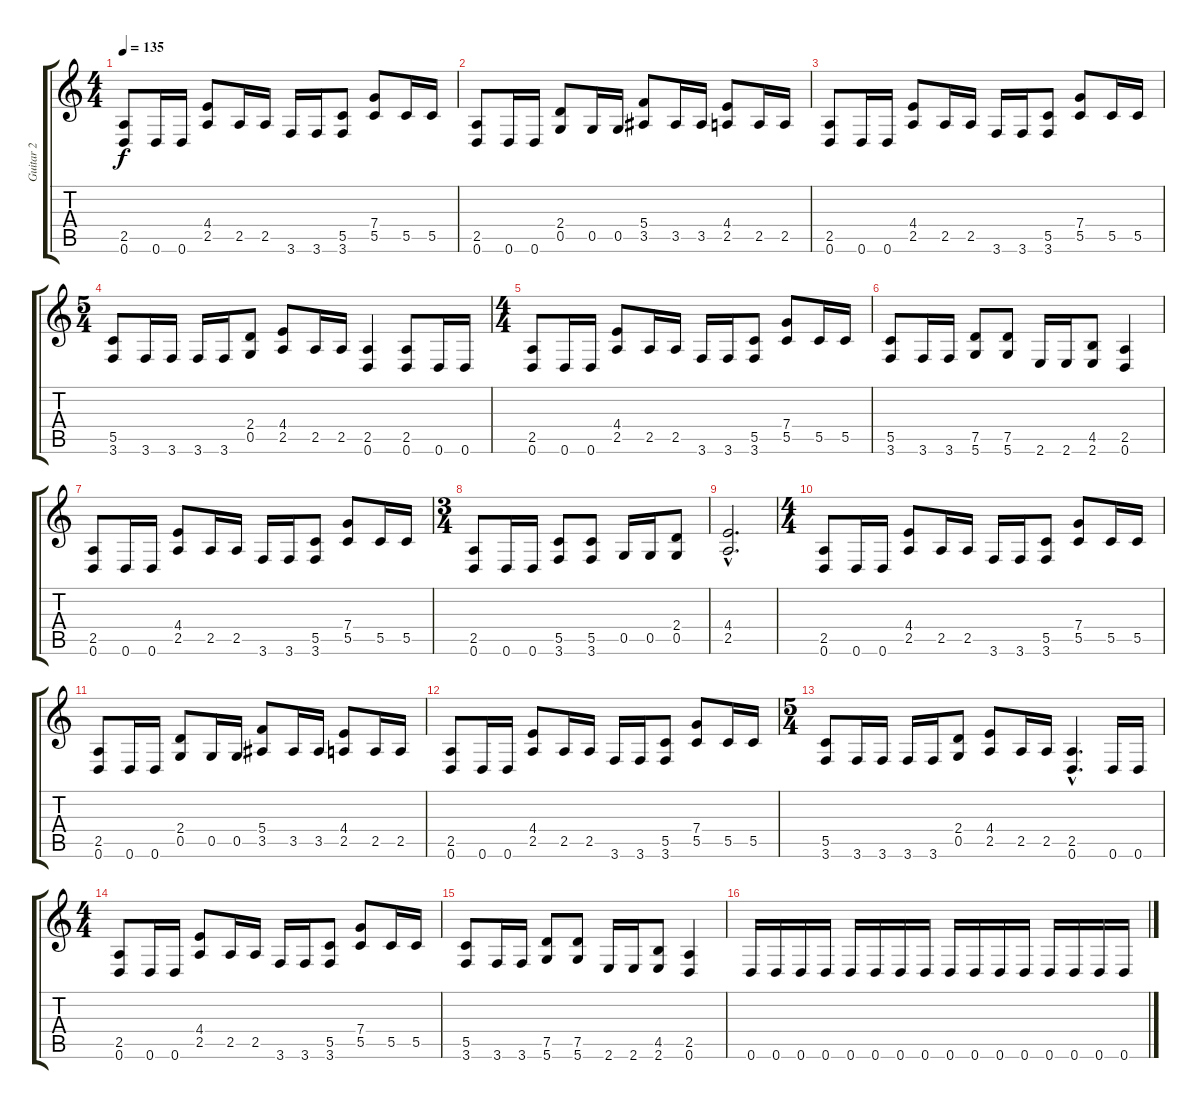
\track ("Guitar 2" "Guitar 2") {instrument distortionguitar}
\staff {score tabs}
\tuning (D4 A3 F3 C3 G2 D2) {hide}
\ts (4 4)
\tempo 135
\clef g2
\ks c
(2.5 0.6).8{dy f} 0.6.16 0.6.16 (4.4 2.5).8 2.5.16 2.5.16 3.6.16 3.6.16 (5.5 3.6).8 (7.4 5.5).8 5.5.16 5.5.16 |
(2.5 0.6).8 0.6.16 0.6.16 (2.4 0.5).8 0.5.16 0.5.16 (5.4 3.5).8 3.5.16 3.5.16 (4.4 2.5).8 2.5.16 2.5.16 |
(2.5 0.6).8 0.6.16 0.6.16 (4.4 2.5).8 2.5.16 2.5.16 3.6.16 3.6.16 (5.5 3.6).8 (7.4 5.5).8 5.5.16 5.5.16 |
\ts (5 4)
(5.5 3.6).8 3.6.16 3.6.16 3.6.16 3.6.16 (2.4 0.5).8 (4.4 2.5).8 2.5.16 2.5.16 (2.5 0.6).4 (2.5 0.6).8 0.6.16 0.6.16 |
\ts (4 4)
(2.5 0.6).8 0.6.16 0.6.16 (4.4 2.5).8 2.5.16 2.5.16 3.6.16 3.6.16 (5.5 3.6).8 (7.4 5.5).8 5.5.16 5.5.16 |
(5.5 3.6).8 3.6.16 3.6.16 (7.5 5.6).8 (7.5 5.6).8 2.6.16 2.6.16 (4.5 2.6).8 (2.5 0.6).4 |
(2.5 0.6).8 0.6.16 0.6.16 (4.4 2.5).8 2.5.16 2.5.16 3.6.16 3.6.16 (5.5 3.6).8 (7.4 5.5).8 5.5.16 5.5.16 |
\ts (3 4)
(2.5 0.6).8 0.6.16 0.6.16 (5.5 3.6).8 (5.5 3.6).8 0.5.16 0.5.16 (2.4 0.5).8 |
(4.4{hac} 2.5{hac}).2{d} |
\ts (4 4)
(2.5 0.6).8 0.6.16 0.6.16 (4.4 2.5).8 2.5.16 2.5.16 3.6.16 3.6.16 (5.5 3.6).8 (7.4 5.5).8 5.5.16 5.5.16 |
(2.5 0.6).8 0.6.16 0.6.16 (2.4 0.5).8 0.5.16 0.5.16 (5.4 3.5).8 3.5.16 3.5.16 (4.4 2.5).8 2.5.16 2.5.16 |
(2.5 0.6).8 0.6.16 0.6.16 (4.4 2.5).8 2.5.16 2.5.16 3.6.16 3.6.16 (5.5 3.6).8 (7.4 5.5).8 5.5.16 5.5.16 |
\ts (5 4)
(5.5 3.6).8 3.6.16 3.6.16 3.6.16 3.6.16 (2.4 0.5).8 (4.4 2.5).8 2.5.16 2.5.16 (2.5{hac} 0.6{hac}).4{d} 0.6.16 0.6.16 |
\ts (4 4)
(2.5 0.6).8 0.6.16 0.6.16 (4.4 2.5).8 2.5.16 2.5.16 3.6.16 3.6.16 (5.5 3.6).8 (7.4 5.5).8 5.5.16 5.5.16 |
(5.5 3.6).8 3.6.16 3.6.16 (7.5 5.6).8 (7.5 5.6).8 2.6.16 2.6.16 (4.5 2.6).8 (2.5 0.6).4 |
0.6.16 0.6.16 0.6.16 0.6.16 0.6.16 0.6.16 0.6.16 0.6.16 0.6.16 0.6.16 0.6.16 0.6.16 0.6.16 0.6.16 0.6.16 0.6.16
